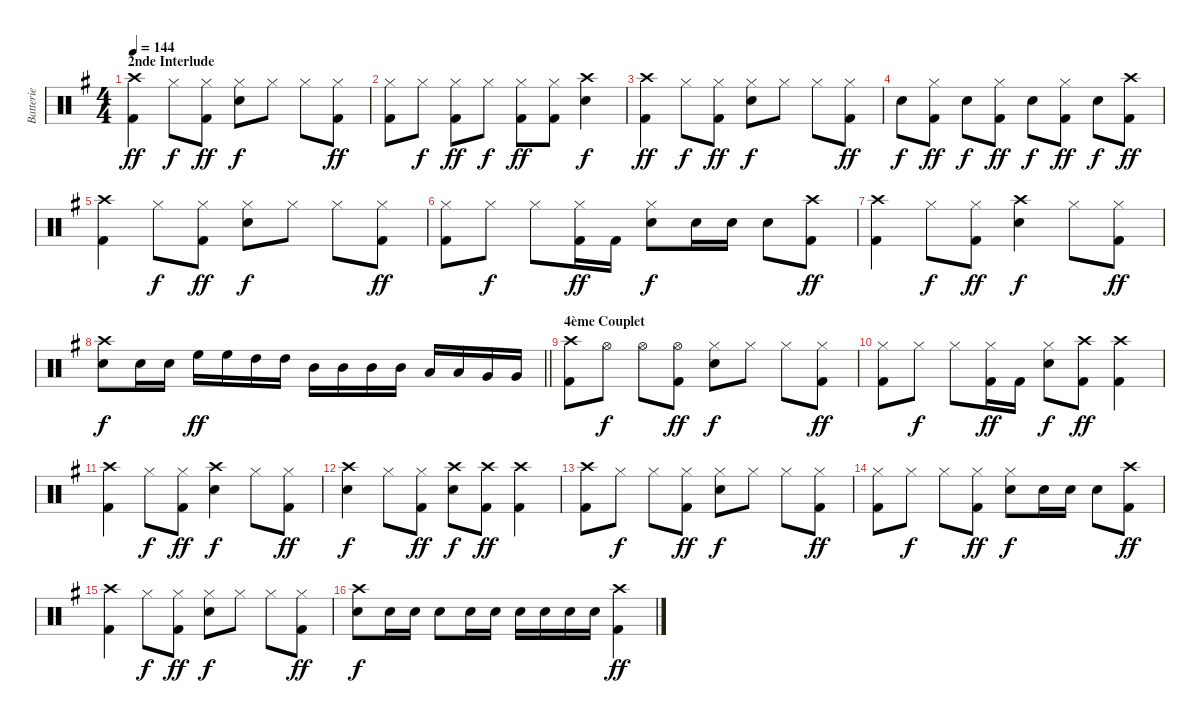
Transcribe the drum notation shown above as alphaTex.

\track ("Batterie" "Batterie") {instrument percussion}
\staff {score}
\articulation defaults
\ts (4 4)
\section ("" "2nde Interlude")
\tempo 144
\clef neutral
\ks g
("Crash high (hit)" "Kick (hit) 2").4{dy ff} "Hi-Hat (closed)".8{dy f} ("Hi-Hat (closed)" "Kick (hit) 2").8{dy ff} ("Hi-Hat (closed)" "Snare (hit) 2").8{dy f} "Hi-Hat (closed)".8 "Hi-Hat (closed)".8 ("Hi-Hat (closed)" "Kick (hit) 2").8{dy ff} |
("Hi-Hat (closed)" "Kick (hit) 2").8 "Hi-Hat (closed)".8{dy f} ("Hi-Hat (closed)" "Kick (hit) 2").8{dy ff} "Hi-Hat (closed)".8{dy f} ("Hi-Hat (closed)" "Kick (hit) 2").8{dy ff} ("Hi-Hat (closed)" "Kick (hit) 2").8 ("Crash high (hit)" "Snare (hit) 2").4{dy f} |
("Crash high (hit)" "Kick (hit) 2").4{dy ff} "Hi-Hat (closed)".8{dy f} ("Hi-Hat (closed)" "Kick (hit) 2").8{dy ff} ("Hi-Hat (closed)" "Snare (hit) 2").8{dy f} "Hi-Hat (closed)".8 "Hi-Hat (closed)".8 ("Hi-Hat (closed)" "Kick (hit) 2").8{dy ff} |
"Snare (hit) 2".8{dy f} ("Hi-Hat (closed)" "Kick (hit) 2").8{dy ff} "Snare (hit) 2".8{dy f} ("Hi-Hat (closed)" "Kick (hit) 2").8{dy ff} "Snare (hit) 2".8{dy f} ("Hi-Hat (closed)" "Kick (hit) 2").8{dy ff} "Snare (hit) 2".8{dy f} ("Crash high (hit)" "Kick (hit) 2").8{dy ff} |
("Crash high (hit)" "Kick (hit) 2").4 "Hi-Hat (closed)".8{dy f} ("Hi-Hat (closed)" "Kick (hit) 2").8{dy ff} ("Hi-Hat (closed)" "Snare (hit) 2").8{dy f} "Hi-Hat (closed)".8 "Hi-Hat (closed)".8 ("Hi-Hat (closed)" "Kick (hit) 2").8{dy ff} |
("Hi-Hat (closed)" "Kick (hit) 2").8 "Hi-Hat (closed)".8{dy f} "Hi-Hat (closed)".8 ("Hi-Hat (closed)" "Kick (hit) 2").16{dy ff} "Kick (hit) 2".16 ("Hi-Hat (closed)" "Snare (hit) 2").8{dy f} "Snare (hit) 2".16 "Snare (hit) 2".16 "Snare (hit) 2".8 ("Crash high (hit)" "Kick (hit) 2").8{dy ff} |
("Crash high (hit)" "Kick (hit) 2").4 "Hi-Hat (closed)".8{dy f} ("Hi-Hat (closed)" "Kick (hit) 2").8{dy ff} ("Crash high (hit)" "Snare (hit) 2").4{dy f} "Hi-Hat (closed)".8 ("Hi-Hat (closed)" "Kick (hit) 2").8{dy ff} |
\barLineRight lightlight
("Crash high (hit)" "Snare (hit) 2").8{dy f} "Snare (hit) 2".16 "Snare (hit) 2".16 "High Floor Tom (hit)".16{dy ff} "High Floor Tom (hit)".16 "High Tom (hit)".16 "High Tom (hit)".16 "Mid Tom (hit)".16 "Mid Tom (hit)".16 "Mid Tom (hit)".16 "Mid Tom (hit)".16 "Low Tom (hit)".16 "Low Tom (hit)".16 "Very Low Tom (hit)".16 "Very Low Tom (hit)".16 |
\section ("" "4ème Couplet")
("Crash high (hit)" "Kick (hit) 2").8 "Hi-Hat (open)".8{dy f} "Hi-Hat (open)".8 ("Hi-Hat (open)" "Kick (hit) 2").8{dy ff} ("Hi-Hat (closed)" "Snare (hit) 2").8{dy f} "Hi-Hat (closed)".8 "Hi-Hat (closed)".8 ("Hi-Hat (closed)" "Kick (hit) 2").8{dy ff} |
("Hi-Hat (closed)" "Kick (hit) 2").8 "Hi-Hat (closed)".8{dy f} "Hi-Hat (closed)".8 ("Hi-Hat (closed)" "Kick (hit) 2").16{dy ff} "Kick (hit) 2".16 ("Hi-Hat (closed)" "Snare (hit) 2").8{dy f} ("Crash high (hit)" "Kick (hit) 2").8{dy ff} ("Crash high (hit)" "Kick (hit) 2").4 |
("Crash high (hit)" "Kick (hit) 2").4 "Hi-Hat (closed)".8{dy f} ("Hi-Hat (closed)" "Kick (hit) 2").8{dy ff} ("Crash high (hit)" "Snare (hit) 2").4{dy f} "Hi-Hat (closed)".8 ("Hi-Hat (closed)" "Kick (hit) 2").8{dy ff} |
("Crash high (hit)" "Snare (hit) 2").4{dy f} "Hi-Hat (closed)".8 ("Hi-Hat (closed)" "Kick (hit) 2").8{dy ff} ("Crash high (hit)" "Snare (hit) 2").8{dy f} ("Crash high (hit)" "Kick (hit) 2").8{dy ff} ("Crash high (hit)" "Kick (hit) 2").4 |
("Crash high (hit)" "Kick (hit) 2").8 "Hi-Hat (closed)".8{dy f} "Hi-Hat (closed)".8 ("Hi-Hat (closed)" "Kick (hit) 2").8{dy ff} ("Hi-Hat (closed)" "Snare (hit) 2").8{dy f} "Hi-Hat (closed)".8 "Hi-Hat (closed)".8 ("Hi-Hat (closed)" "Kick (hit) 2").8{dy ff} |
("Hi-Hat (closed)" "Kick (hit) 2").8 "Hi-Hat (closed)".8{dy f} "Hi-Hat (closed)".8 ("Hi-Hat (closed)" "Kick (hit) 2").8{dy ff} ("Hi-Hat (closed)" "Snare (hit) 2").8{dy f} "Snare (hit) 2".16 "Snare (hit) 2".16 "Snare (hit) 2".8 ("Crash high (hit)" "Kick (hit) 2").8{dy ff} |
("Crash high (hit)" "Kick (hit) 2").4 "Hi-Hat (closed)".8{dy f} ("Hi-Hat (closed)" "Kick (hit) 2").8{dy ff} ("Hi-Hat (closed)" "Snare (hit) 2").8{dy f} "Hi-Hat (closed)".8 "Hi-Hat (closed)".8 ("Hi-Hat (closed)" "Kick (hit) 2").8{dy ff} |
("Crash high (hit)" "Snare (hit) 2").8{dy f} "Snare (hit) 2".16 "Snare (hit) 2".16 "Snare (hit) 2".8 "Snare (hit) 2".16 "Snare (hit) 2".16 "Snare (hit) 2".16 "Snare (hit) 2".16 "Snare (hit) 2".16 "Snare (hit) 2".16 ("Crash high (hit)" "Kick (hit) 2").4{dy ff}
